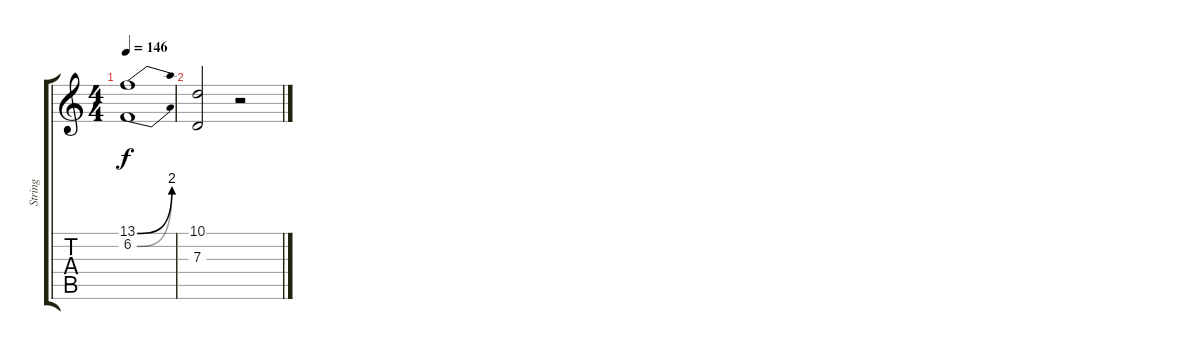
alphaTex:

\track ("String" "String") {instrument stringensemble1}
\staff {score tabs}
\tuning (E4 B3 G3 D3 A2 E2) {hide}
\ts (4 4)
\tempo 146
\clef g2
\ks c
(13.1{be (bend 0 0 60 8)} 6.2{be (bend 0 0 60 8)}).1{dy f} |
(10.1 7.3).2 r.2
